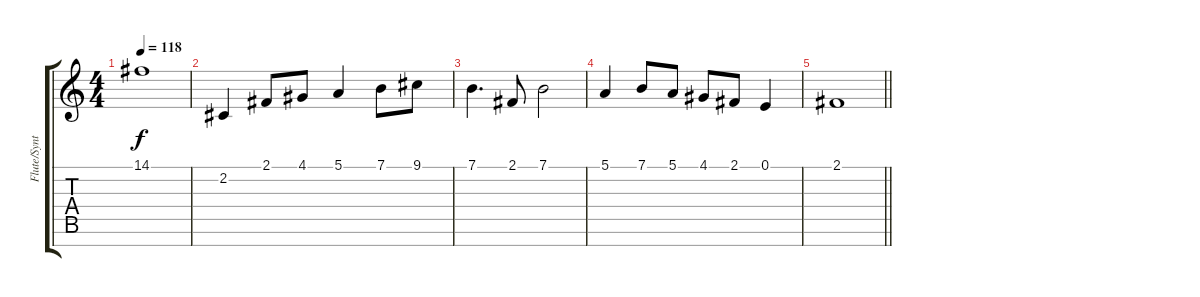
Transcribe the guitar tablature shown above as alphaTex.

\track ("Flute/Synth" "Flute/Synt") {instrument flute}
\staff {score tabs}
\tuning (E4 B3 G3 D3 A2 E2 B1) {hide}
\ts (4 4)
\tempo 118
\clef g2
\ks c
14.1.1{dy f} |
2.2.4{instrument flute} 2.1.8 4.1.8 5.1.4 7.1.8 9.1.8 |
7.1.4{d} 2.1.8 7.1.2 |
5.1.4 7.1.8 5.1.8 4.1.8 2.1.8 0.1.4 |
\barLineRight lightlight
2.1.1
